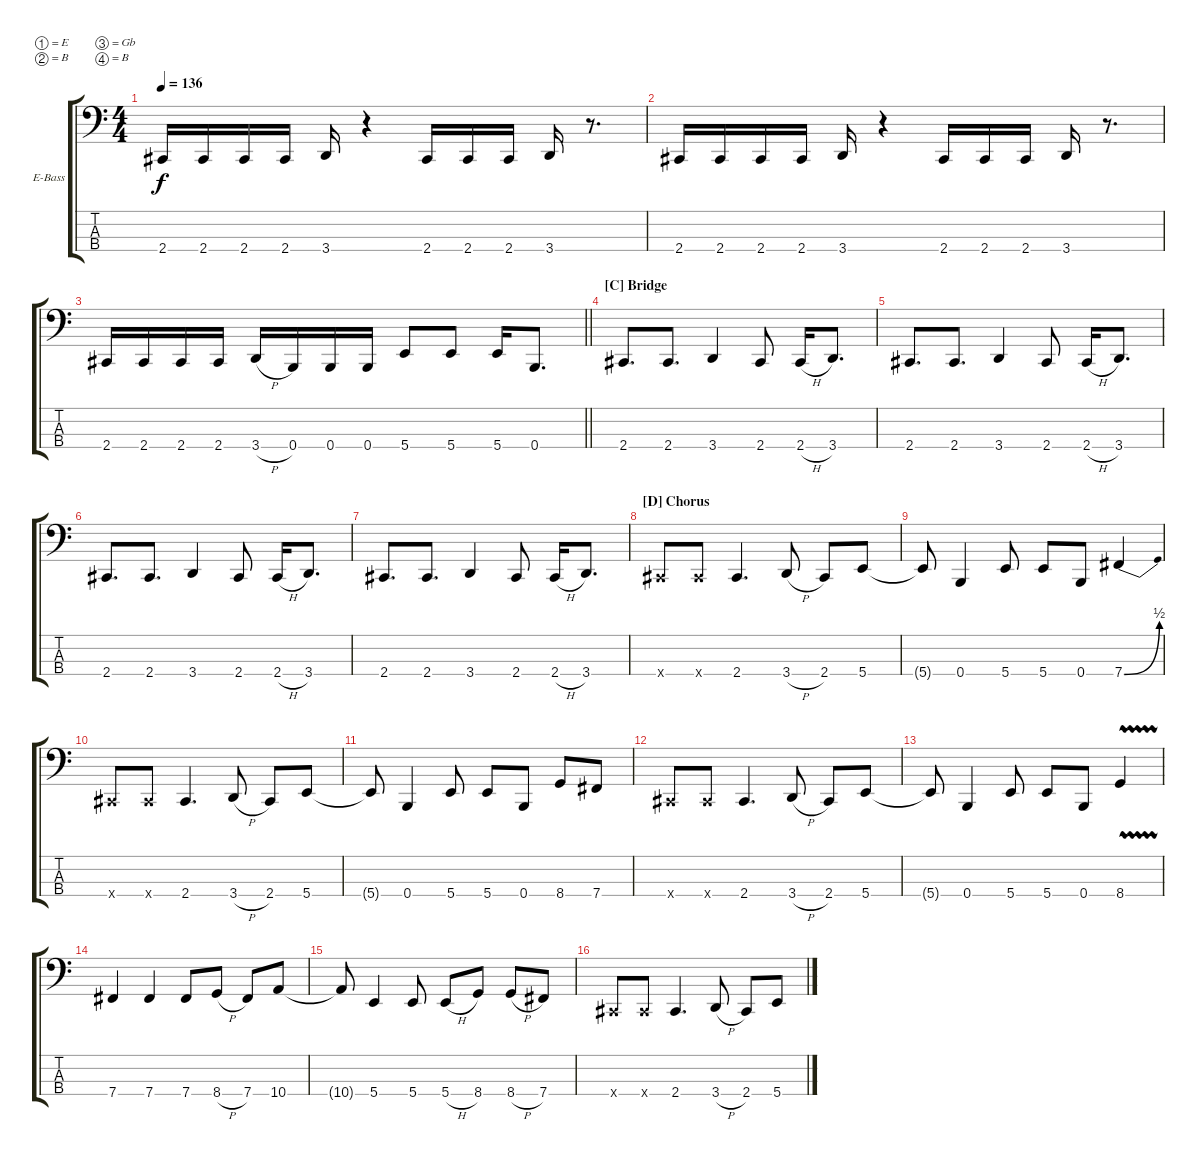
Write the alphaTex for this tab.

\bracketExtendMode groupsimilarinstruments
\firstSystemTrackNameOrientation horizontal
\otherSystemsTrackNameOrientation horizontal
\track ("Bass" "E-Bass") {instrument electricbassfinger}
\staff {score tabs}
\tuning (E2 B1 Gb1 B0)
\ts (4 4)
\tempo 136
\clef f4
\ks c
2.4.16{dy f} 2.4.16 2.4.16 2.4.16 3.4.16 r.4 2.4.16 2.4.16 2.4.16 3.4.16 r.8{d} |
2.4.16 2.4.16 2.4.16 2.4.16 3.4.16 r.4 2.4.16 2.4.16 2.4.16 3.4.16 r.8{d} |
\barLineRight lightlight
2.4.16 2.4.16 2.4.16 2.4.16 3.4{h}.16 0.4.16 0.4.16 0.4.16 5.4.8 5.4.8 5.4.16 0.4.8{d} |
\section ("C" "Bridge")
2.4.8{d} 2.4.8{d} 3.4.4 2.4.8 2.4{h}.16 3.4.8{d} |
2.4.8{d} 2.4.8{d} 3.4.4 2.4.8 2.4{h}.16 3.4.8{d} |
2.4.8{d} 2.4.8{d} 3.4.4 2.4.8 2.4{h}.16 3.4.8{d} |
2.4.8{d} 2.4.8{d} 3.4.4 2.4.8 2.4{h}.16 3.4.8{d} |
\section ("D" "Chorus")
2.4{x}.8 2.4{x}.8 2.4.4{d} 3.4{h}.8 2.4.8 5.4.8 |
5.4{t}.8 0.4.4 5.4.8 5.4.8 0.4.8 7.4{be (bend 0 0 60 2)}.4 |
2.4{x}.8 2.4{x}.8 2.4.4{d} 3.4{h}.8 2.4.8 5.4.8 |
5.4{t}.8 0.4.4 5.4.8 5.4.8 0.4.8 8.4.8 7.4.8 |
2.4{x}.8 2.4{x}.8 2.4.4{d} 3.4{h}.8 2.4.8 5.4.8 |
5.4{t}.8 0.4.4 5.4.8 5.4.8 0.4.8 8.4{vw}.4 |
7.4.4 7.4.4 7.4.8 8.4{h}.8 7.4.8 10.4.8 |
10.4{t}.8 5.4.4 5.4.8 5.4{h}.8 8.4.8 8.4{h}.8 7.4.8 |
2.4{x}.8 2.4{x}.8 2.4.4{d} 3.4{h}.8 2.4.8 5.4.8
